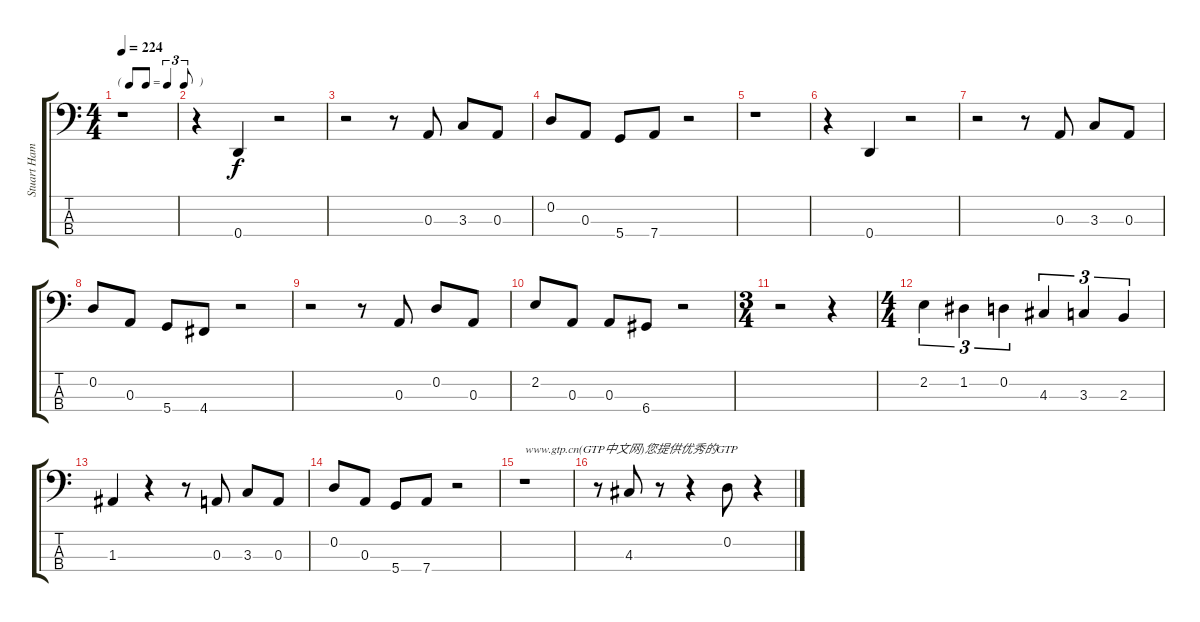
\track ("Stuart Hamm" "Stuart Ham") {instrument electricbasspick}
\staff {score tabs}
\tuning (G2 D2 A1 D1) {hide}
\ts (4 4)
\tf triplet8th
\tempo 224
\clef f4
\ks c
r.1{dy f} |
r.4 0.4.4 r.2 |
r.2 r.8 0.3.8 3.3.8 0.3.8 |
0.2.8 0.3.8 5.4.8 7.4.8 r.2 |
r.1 |
r.4 0.4.4 r.2 |
r.2 r.8 0.3.8 3.3.8 0.3.8 |
0.2.8 0.3.8 5.4.8 4.4.8 r.2 |
r.2 r.8 0.3.8 0.2.8 0.3.8 |
2.2.8 0.3.8 0.3.8 6.4.8 r.2 |
\ts (3 4)
r.2 r.4 |
\ts (4 4)
2.2.4{tu (3 2)} 1.2.4{tu (3 2)} 0.2.4{tu (3 2)} 4.3.4{tu (3 2)} 3.3.4{tu (3 2)} 2.3.4{tu (3 2)} |
1.3.4 r.4 r.8 0.3.8 3.3.8 0.3.8 |
0.2.8 0.3.8 5.4.8 7.4.8 r.2 |
r.1{txt "www.gtp.cn(GTP中文网)您提供优秀的GTP"} |
r.8 4.3.8 r.8 r.4 0.2.8 r.4
